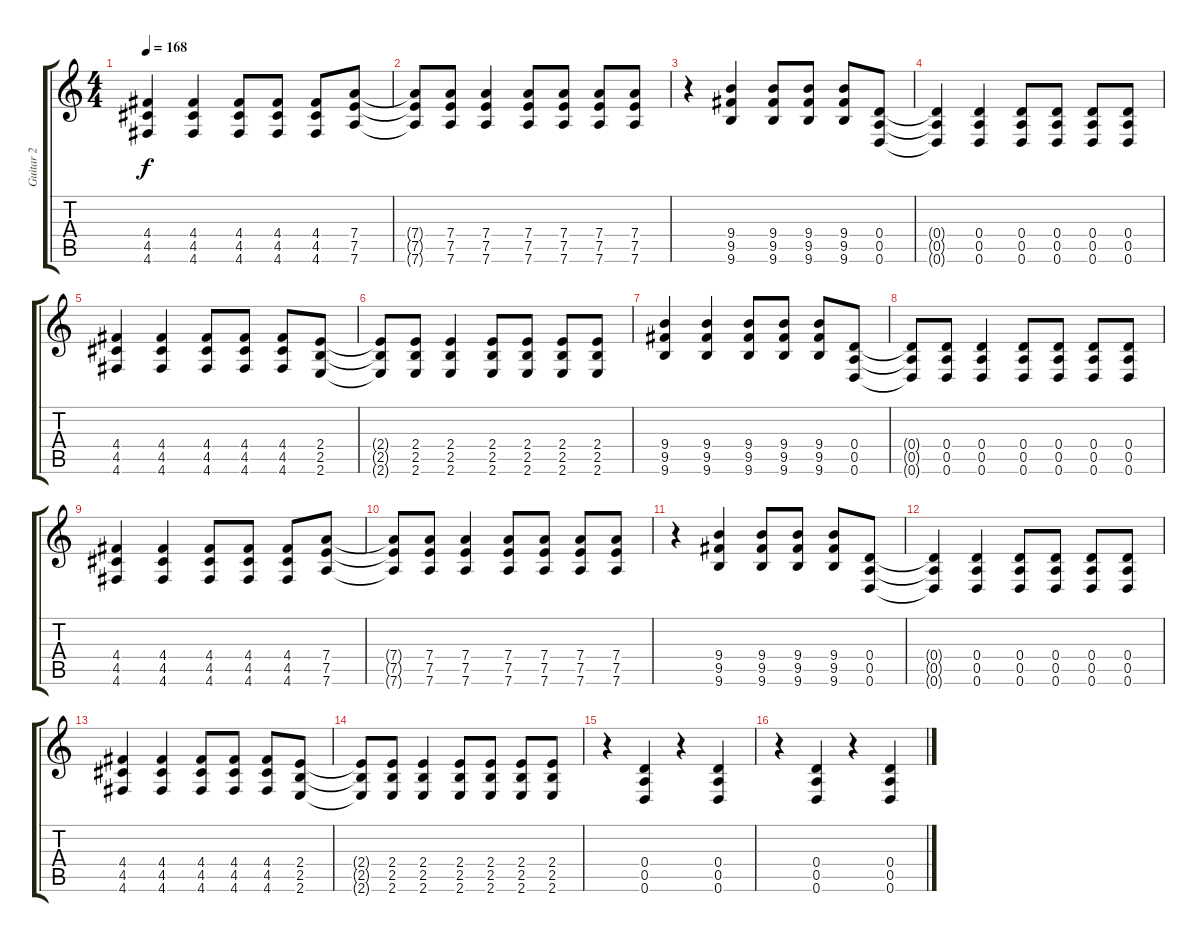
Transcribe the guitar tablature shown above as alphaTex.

\track ("Guitar 2" "Guitar 2") {instrument overdrivenguitar}
\staff {score tabs}
\tuning (E4 B3 G3 D3 A2 D2) {hide}
\ts (4 4)
\tempo 168
\clef g2
\ks c
(4.4 4.5 4.6).4{dy f} (4.4 4.5 4.6).4 (4.4 4.5 4.6).8 (4.4 4.5 4.6).8 (4.4 4.5 4.6).8 (7.4 7.5 7.6).8 |
(7.4{t} 7.5{t} 7.6{t}).8 (7.4 7.5 7.6).8 (7.4 7.5 7.6).4 (7.4 7.5 7.6).8 (7.4 7.5 7.6).8 (7.4 7.5 7.6).8 (7.4 7.5 7.6).8 |
r.4 (9.4 9.5 9.6).4 (9.4 9.5 9.6).8 (9.4 9.5 9.6).8 (9.4 9.5 9.6).8 (0.4 0.5 0.6).8 |
(0.4{t} 0.5{t} 0.6{t}).4 (0.4 0.5 0.6).4 (0.4 0.5 0.6).8 (0.4 0.5 0.6).8 (0.4 0.5 0.6).8 (0.4 0.5 0.6).8 |
(4.4 4.5 4.6).4 (4.4 4.5 4.6).4 (4.4 4.5 4.6).8 (4.4 4.5 4.6).8 (4.4 4.5 4.6).8 (2.4 2.5 2.6).8 |
(2.4{t} 2.5{t} 2.6{t}).8 (2.4 2.5 2.6).8 (2.4 2.5 2.6).4 (2.4 2.5 2.6).8 (2.4 2.5 2.6).8 (2.4 2.5 2.6).8 (2.4 2.5 2.6).8 |
(9.4 9.5 9.6).4{instrument overdrivenguitar} (9.4 9.5 9.6).4 (9.4 9.5 9.6).8 (9.4 9.5 9.6).8 (9.4 9.5 9.6).8 (0.4 0.5 0.6).8 |
(0.4{t} 0.5{t} 0.6{t}).8 (0.4 0.5 0.6).8 (0.4 0.5 0.6).4 (0.4 0.5 0.6).8 (0.4 0.5 0.6).8 (0.4 0.5 0.6).8 (0.4 0.5 0.6).8 |
(4.4 4.5 4.6).4 (4.4 4.5 4.6).4 (4.4 4.5 4.6).8 (4.4 4.5 4.6).8 (4.4 4.5 4.6).8 (7.4 7.5 7.6).8 |
(7.4{t} 7.5{t} 7.6{t}).8 (7.4 7.5 7.6).8 (7.4 7.5 7.6).4 (7.4 7.5 7.6).8 (7.4 7.5 7.6).8 (7.4 7.5 7.6).8 (7.4 7.5 7.6).8 |
r.4 (9.4 9.5 9.6).4 (9.4 9.5 9.6).8 (9.4 9.5 9.6).8 (9.4 9.5 9.6).8 (0.4 0.5 0.6).8 |
(0.4{t} 0.5{t} 0.6{t}).4 (0.4 0.5 0.6).4 (0.4 0.5 0.6).8 (0.4 0.5 0.6).8 (0.4 0.5 0.6).8 (0.4 0.5 0.6).8 |
(4.4 4.5 4.6).4 (4.4 4.5 4.6).4 (4.4 4.5 4.6).8 (4.4 4.5 4.6).8 (4.4 4.5 4.6).8 (2.4 2.5 2.6).8 |
(2.4{t} 2.5{t} 2.6{t}).8 (2.4 2.5 2.6).8 (2.4 2.5 2.6).4 (2.4 2.5 2.6).8 (2.4 2.5 2.6).8 (2.4 2.5 2.6).8 (2.4 2.5 2.6).8 |
r.4 (0.4 0.5 0.6).4 r.4 (0.4 0.5 0.6).4 |
r.4 (0.4 0.5 0.6).4 r.4 (0.4 0.5 0.6).4
